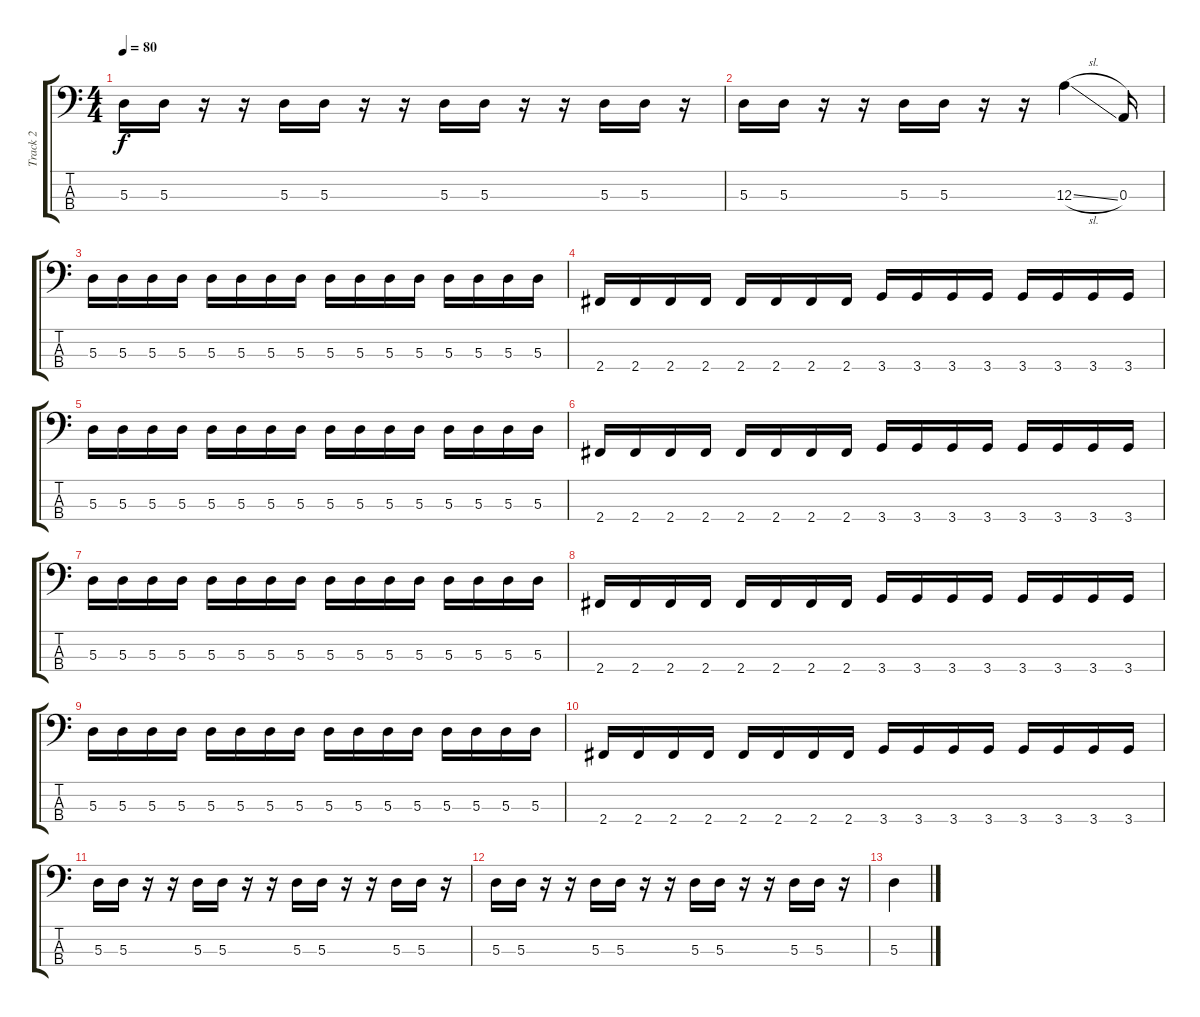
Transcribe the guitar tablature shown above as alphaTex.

\track ("Track 2" "Track 2") {instrument electricbassfinger}
\staff {score tabs}
\tuning (G2 D2 A1 E1) {hide}
\ts (4 4)
\tempo 80
\clef f4
\ks c
5.3.16{dy f} 5.3.16 r.16 r.16 5.3.16 5.3.16 r.16 r.16 5.3.16 5.3.16 r.16 r.16 5.3.16 5.3.16 r.16 |
5.3.16 5.3.16 r.16 r.16 5.3.16 5.3.16 r.16 r.16 12.3{sl}.4 0.3.16 |
5.3.16 5.3.16 5.3.16 5.3.16 5.3.16 5.3.16 5.3.16 5.3.16 5.3.16 5.3.16 5.3.16 5.3.16 5.3.16 5.3.16 5.3.16 5.3.16 |
2.4.16 2.4.16 2.4.16 2.4.16 2.4.16 2.4.16 2.4.16 2.4.16 3.4.16 3.4.16 3.4.16 3.4.16 3.4.16 3.4.16 3.4.16 3.4.16 |
5.3.16 5.3.16 5.3.16 5.3.16 5.3.16 5.3.16 5.3.16 5.3.16 5.3.16 5.3.16 5.3.16 5.3.16 5.3.16 5.3.16 5.3.16 5.3.16 |
2.4.16 2.4.16 2.4.16 2.4.16 2.4.16 2.4.16 2.4.16 2.4.16 3.4.16 3.4.16 3.4.16 3.4.16 3.4.16 3.4.16 3.4.16 3.4.16 |
5.3.16 5.3.16 5.3.16 5.3.16 5.3.16 5.3.16 5.3.16 5.3.16 5.3.16 5.3.16 5.3.16 5.3.16 5.3.16 5.3.16 5.3.16 5.3.16 |
2.4.16 2.4.16 2.4.16 2.4.16 2.4.16 2.4.16 2.4.16 2.4.16 3.4.16 3.4.16 3.4.16 3.4.16 3.4.16 3.4.16 3.4.16 3.4.16 |
5.3.16 5.3.16 5.3.16 5.3.16 5.3.16 5.3.16 5.3.16 5.3.16 5.3.16 5.3.16 5.3.16 5.3.16 5.3.16 5.3.16 5.3.16 5.3.16 |
2.4.16 2.4.16 2.4.16 2.4.16 2.4.16 2.4.16 2.4.16 2.4.16 3.4.16 3.4.16 3.4.16 3.4.16 3.4.16 3.4.16 3.4.16 3.4.16 |
5.3.16 5.3.16 r.16 r.16 5.3.16 5.3.16 r.16 r.16 5.3.16 5.3.16 r.16 r.16 5.3.16 5.3.16 r.16 |
5.3.16 5.3.16 r.16 r.16 5.3.16 5.3.16 r.16 r.16 5.3.16 5.3.16 r.16 r.16 5.3.16 5.3.16 r.16 |
5.3.4
